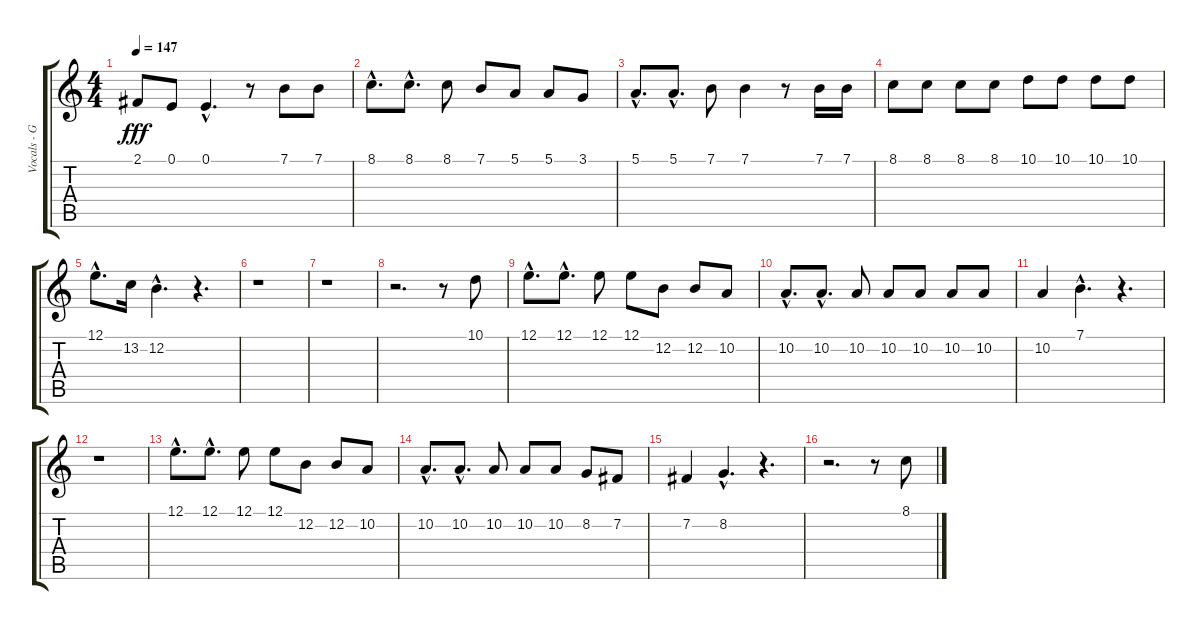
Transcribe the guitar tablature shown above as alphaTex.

\track ("Vocals - Greg Graffin" "Vocals - G") {instrument voiceoohs}
\staff {score tabs}
\tuning (E4 B3 G3 D3 A2 E2) {hide}
\ts (4 4)
\tempo 147
\clef g2
\ks c
2.1.8{dy fff} 0.1.8 0.1{hac}.4{d} r.8 7.1.8 7.1.8 |
8.1{hac}.8{d} 8.1{hac}.8{d} 8.1.8 7.1.8 5.1.8 5.1.8 3.1.8 |
5.1{hac}.8{d} 5.1{hac}.8{d} 7.1.8 7.1.4 r.8 7.1.16 7.1.16 |
8.1.8 8.1.8 8.1.8 8.1.8 10.1.8 10.1.8 10.1.8 10.1.8 |
12.1{hac}.8{d} 13.2.16 12.2{hac}.4{d} r.4{d} |
r.1 |
r.1 |
r.2{d} r.8 10.1.8 |
12.1{hac}.8{d} 12.1{hac}.8{d} 12.1.8 12.1.8 12.2.8 12.2.8 10.2.8 |
10.2{hac}.8{d} 10.2{hac}.8{d} 10.2.8 10.2.8 10.2.8 10.2.8 10.2.8 |
10.2.4 7.1{hac}.4{d} r.4{d} |
r.1 |
12.1{hac}.8{d} 12.1{hac}.8{d} 12.1.8 12.1.8 12.2.8 12.2.8 10.2.8 |
10.2{hac}.8{d} 10.2{hac}.8{d} 10.2.8 10.2.8 10.2.8 8.2.8 7.2.8 |
7.2.4 8.2{hac}.4{d} r.4{d} |
r.2{d} r.8 8.1.8
